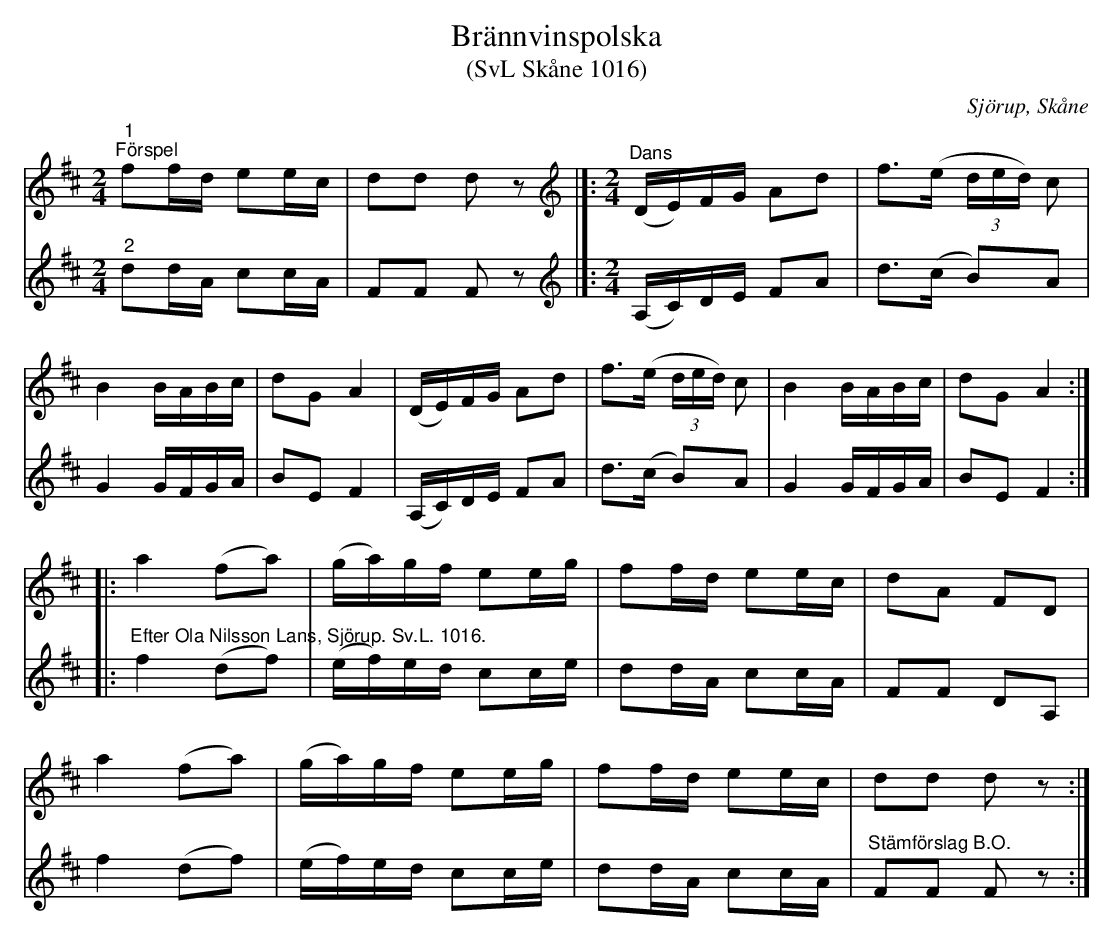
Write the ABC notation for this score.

X:1
T:Brännvinspolska
T:(SvL Skåne 1016)
O:Sjörup, Skåne
L:1/16
M:2/4
K:D
V:1
"^1""^Förspel" f2fd e2ec | d2d2 d2 z2 |]:[K:D][M:2/4][K:treble]"^Dans" (DE)FG A2d2 | f2>(e2 (3ded) c2 |
B4 BABc | d2G2 A4 | (DE)FG A2d2 | f2>(e2 (3ded) c2 | B4 BABc | d2G2 A4 ::
a4 (f2a2) | (ga)gf e2eg | f2fd e2ec | d2A2 F2D2 |
a4 (f2a2) | (ga)gf e2eg | f2fd e2ec | d2d2 d2 z2 :|
V:2
"^2" d2dA c2cA | F2F2 F2 z2 |]:[K:D][M:2/4][K:treble] (A,C)DE F2A2 | d2>(c2 B2)A2 | G4 GFGA |
B2E2 F4 | (A,C)DE F2A2 | d2>(c2 B2)A2 | G4 GFGA | B2E2 F4 :: "^Efter Ola Nilsson Lans, Sjörup. Sv.L. 1016." f4 (d2f2) | (ef)ed c2ce | d2dA c2cA |
 F2F2 D2A,2 | f4 (d2f2) | (ef)ed c2ce |
d2dA c2cA | "^Stämförslag B.O." F2F2 F2 z2 :|
